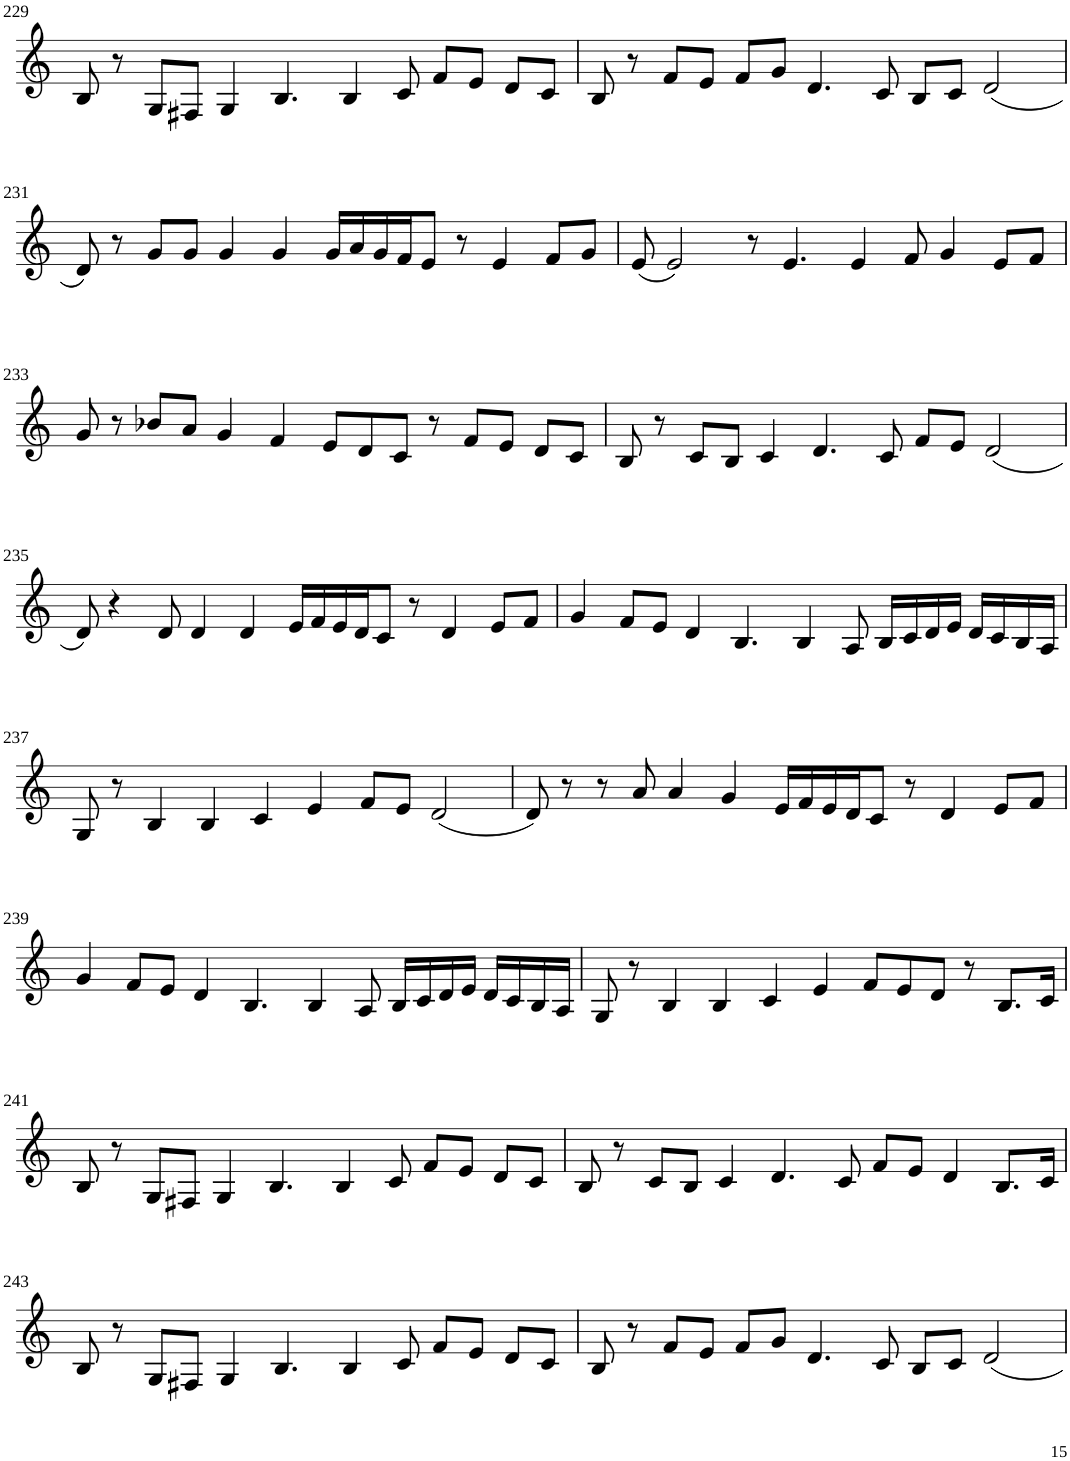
**kern
*part1
*staff1
*I"Violin
!!LO:PB:g=z
*clefG2
*k[]
*M8/4
=229
8B/
8r
8G/L
8F#X/J
4G/
4.B/
4B/
8c/
8f/L
8e/J
8d/L
8c/J
=230
8B/
8r
8f/L
8e/J
8f/L
8g/J
4.d/
8c/
8B/L
8c/J
(2d/
!!LO:LB:g=z
=231
8d/)
8r
8g/L
8g/J
4g/
4g/
16g/LL
16a/
16g/
16f/J
8e/J
8r
4e/
8f/L
8g/J
=232
(8e/
2e/)
8r
4.e/
4e/
8f/
4g/
8e/L
8f/J
!!LO:LB:g=z
=233
8g/
8r
8b-X/L
8a/J
4g/
4f/
8e/L
8d/
8c/J
8r
8f/L
8e/J
8d/L
8c/J
=234
8B/
8r
8c/L
8B/J
4c/
4.d/
8c/
8f/L
8e/J
(2d/
!!LO:LB:g=z
=235
8d/)
4r
8d/
4d/
4d/
16e/LL
16f/
16e/
16d/J
8c/J
8r
4d/
8e/L
8f/J
=236
4g/
8f/L
8e/J
4d/
4.B/
4B/
8A/
16B/LL
16c/
16d/
16e/JJ
16d/LL
16c/
16B/
16A/JJ
!!LO:LB:g=z
=237
8G/
8r
4B/
4B/
4c/
4e/
8f/L
8e/J
(2d/
=238
8d/)
8r
8r
8a/
4a/
4g/
16e/LL
16f/
16e/
16d/J
8c/J
8r
4d/
8e/L
8f/J
!!LO:LB:g=z
=239
4g/
8f/L
8e/J
4d/
4.B/
4B/
8A/
16B/LL
16c/
16d/
16e/JJ
16d/LL
16c/
16B/
16A/JJ
=240
8G/
8r
4B/
4B/
4c/
4e/
8f/L
8e/
8d/J
8r
8.B/L
16c/Jk
!!LO:LB:g=z
=241
8B/
8r
8G/L
8F#X/J
4G/
4.B/
4B/
8c/
8f/L
8e/J
8d/L
8c/J
=242
8B/
8r
8c/L
8B/J
4c/
4.d/
8c/
8f/L
8e/J
4d/
8.B/L
16c/Jk
!!LO:LB:g=z
=243
8B/
8r
8G/L
8F#X/J
4G/
4.B/
4B/
8c/
8f/L
8e/J
8d/L
8c/J
=244
8B/
8r
8f/L
8e/J
8f/L
8g/J
4.d/
8c/
8B/L
8c/J
2d/
=
*-
